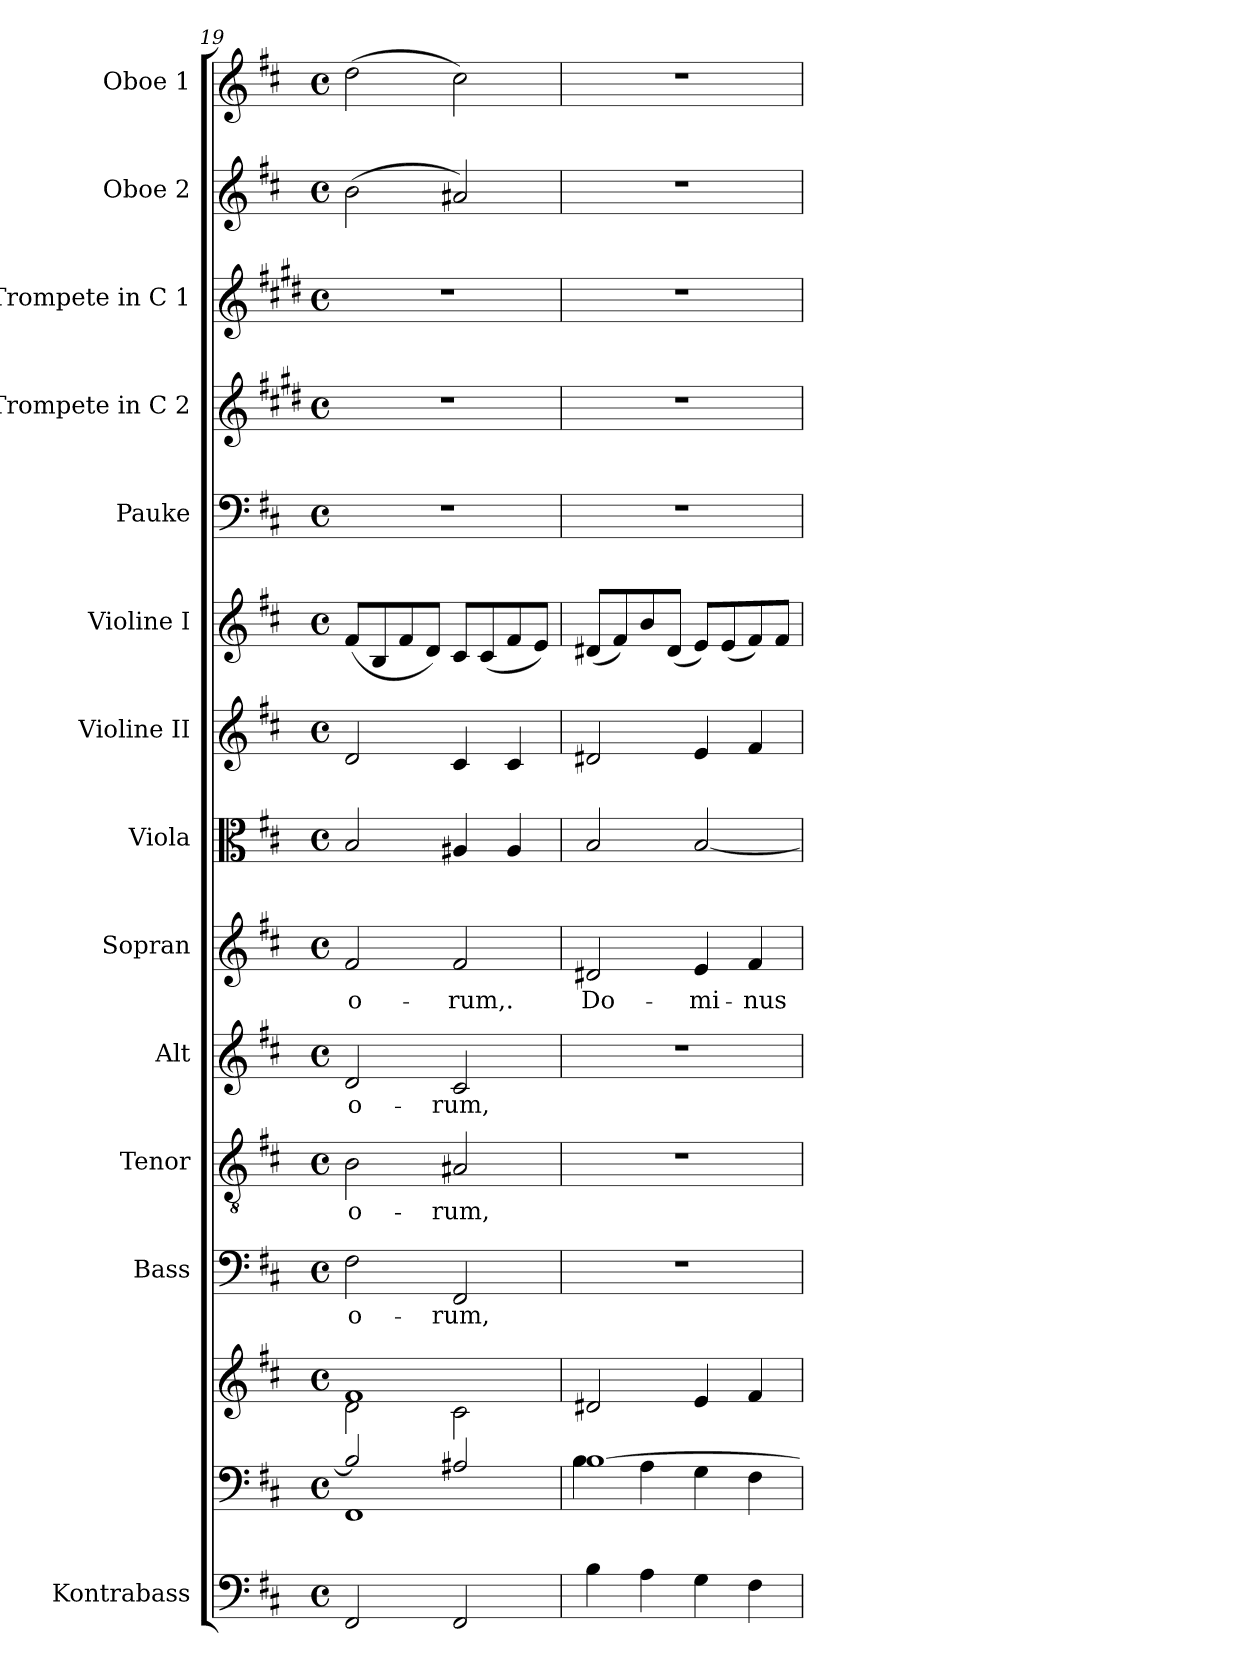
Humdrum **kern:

**kern	**kern	**kern	**kern	**text	**kern	**text	**kern	**text	**kern	**text	**kern	**kern	**kern	**kern	**kern	**kern	**kern	**kern
*part14	*part13	*part13	*part12	*part12	*part11	*part11	*part10	*part10	*part9	*part9	*part8	*part7	*part6	*part5	*part4	*part3	*part2	*part1
*staff15	*staff14	*staff13	*staff12	*staff12	*staff11	*staff11	*staff10	*staff10	*staff9	*staff9	*staff8	*staff7	*staff6	*staff5	*staff4	*staff3	*staff2	*staff1
*I"Kontrabass	*	*	*I"Bass	*	*I"Tenor	*	*I"Alt	*	*I"Sopran	*	*I"Viola	*I"Violine II	*I"Violine I	*I"Pauke	*I"Trompete in C 2	*I"Trompete in C 1	*I"Oboe 2	*I"Oboe 1
*I'Kb.	*	*	*I'B	*	*I'T	*	*I'A	*	*I'S	*	*I'Vla.	*I'Vl. II	*I'Vl. I	*I'Pk.	*	*	*I'Ob. 2	*I'Ob. 1
*clefF4	*clefF4	*clefG2	*clefF4	*	*clefGv2	*	*clefG2	*	*clefG2	*	*clefC3	*clefG2	*clefG2	*clefF4	*clefG2	*clefG2	*clefG2	*clefG2
*ITrd7c12	*	*	*	*	*	*	*	*	*	*	*	*	*	*	*ITrd1c2	*ITrd1c2	*	*
*k[f#c#]	*k[f#c#]	*k[f#c#]	*k[f#c#]	*	*k[f#c#]	*	*k[f#c#]	*	*k[f#c#]	*	*k[f#c#]	*k[f#c#]	*k[f#c#]	*k[f#c#]	*k[f#c#]	*k[f#c#]	*k[f#c#]	*k[f#c#]
*D:	*D:	*D:	*D:	*	*D:	*	*D:	*	*D:	*	*D:	*D:	*D:	*D:	*D:	*D:	*D:	*D:
*M4/4	*M4/4	*M4/4	*M4/4	*	*M4/4	*	*M4/4	*	*M4/4	*	*M4/4	*M4/4	*M4/4	*M4/4	*M4/4	*M4/4	*M4/4	*M4/4
*met(c)	*met(c)	*met(c)	*met(c)	*	*met(c)	*	*met(c)	*	*met(c)	*	*met(c)	*met(c)	*met(c)	*met(c)	*met(c)	*met(c)	*met(c)	*met(c)
=19	=19	=19	=19	=19	=19	=19	=19	=19	=19	=19	=19	=19	=19	=19	=19	=19	=19	=19
*	*^	*^	*	*	*	*	*	*	*	*	*	*	*	*	*	*	*	*
!	!	!	!	!	!	!LO:LY:b	!	!LO:LY:b	!	!LO:LY:b	!	!LO:LY:b	!	!	!	!	!	!	!	!
2FFF#/	2B/]	1FF#	1f#	2d\	2F#\	-o-	2B\	-o-	2d/	-o-	2f#/	-o-	2B/	2d/	(<8f#/L	1r	1r	1r	(>2b\	(>2dd\
.	.	.	.	.	.	.	.	.	.	.	.	.	.	.	8B/	.	.	.	.	.
.	.	.	.	.	.	.	.	.	.	.	.	.	.	.	8f#/	.	.	.	.	.
.	.	.	.	.	.	.	.	.	.	.	.	.	.	.	8d/J)	.	.	.	.	.
!	!	!	!	!	!	!LO:LY:b	!	!LO:LY:b	!	!LO:LY:b	!	!LO:LY:b	!	!	!	!	!	!	!	!
2FFF#/	2A#X/	.	.	2c#\	2FF#/	-rum,	2A#X/	-rum,	2c#/	-rum,	2f#/	-rum,.	4A#X/	4c#/	8c#/L	.	.	.	2a#X/)	2cc#\)
.	.	.	.	.	.	.	.	.	.	.	.	.	.	.	(<8c#/	.	.	.	.	.
.	.	.	.	.	.	.	.	.	.	.	.	.	4A#/	4c#/	8f#/	.	.	.	.	.
.	.	.	.	.	.	.	.	.	.	.	.	.	.	.	8e/J)	.	.	.	.	.
*	*	*	*v	*v	*	*	*	*	*	*	*	*	*	*	*	*	*	*	*	*
=20	=20	=20	=20	=20	=20	=20	=20	=20	=20	=20	=20	=20	=20	=20	=20	=20	=20	=20	=20
!	!	!	!	!	!	!	!	!	!	!	!LO:LY:b	!	!	!	!	!	!	!	!
4BB\	[>1B	4B\	2d#X/	1r	.	1r	.	1r	.	2d#X/	Do-	2B/	2d#X/	(<8d#X/L	1r	1r	1r	1r	1r
.	.	.	.	.	.	.	.	.	.	.	.	.	.	8f#/)	.	.	.	.	.
4AA\	.	4A\	.	.	.	.	.	.	.	.	.	.	.	8b/	.	.	.	.	.
.	.	.	.	.	.	.	.	.	.	.	.	.	.	(<8d#/J	.	.	.	.	.
!	!	!	!	!	!	!	!	!	!	!	!LO:LY:b	!	!	!	!	!	!	!	!
4GG\	.	4G\	4e/	.	.	.	.	.	.	4e/	-mi-	[2B/	4e/	8e/L)	.	.	.	.	.
.	.	.	.	.	.	.	.	.	.	.	.	.	.	(<8e/	.	.	.	.	.
!	!	!	!	!	!	!	!	!	!	!	!LO:LY:b	!	!	!	!	!	!	!	!
4FF#\	.	4F#\	4f#/	.	.	.	.	.	.	4f#/	-nus	.	4f#/	8f#/)	.	.	.	.	.
.	.	.	.	.	.	.	.	.	.	.	.	.	.	8f#/J	.	.	.	.	.
*	*v	*v	*	*	*	*	*	*	*	*	*	*	*	*	*	*	*	*	*
=	=	=	=	=	=	=	=	=	=	=	=	=	=	=	=	=	=	=
*-	*-	*-	*-	*-	*-	*-	*-	*-	*-	*-	*-	*-	*-	*-	*-	*-	*-	*-
